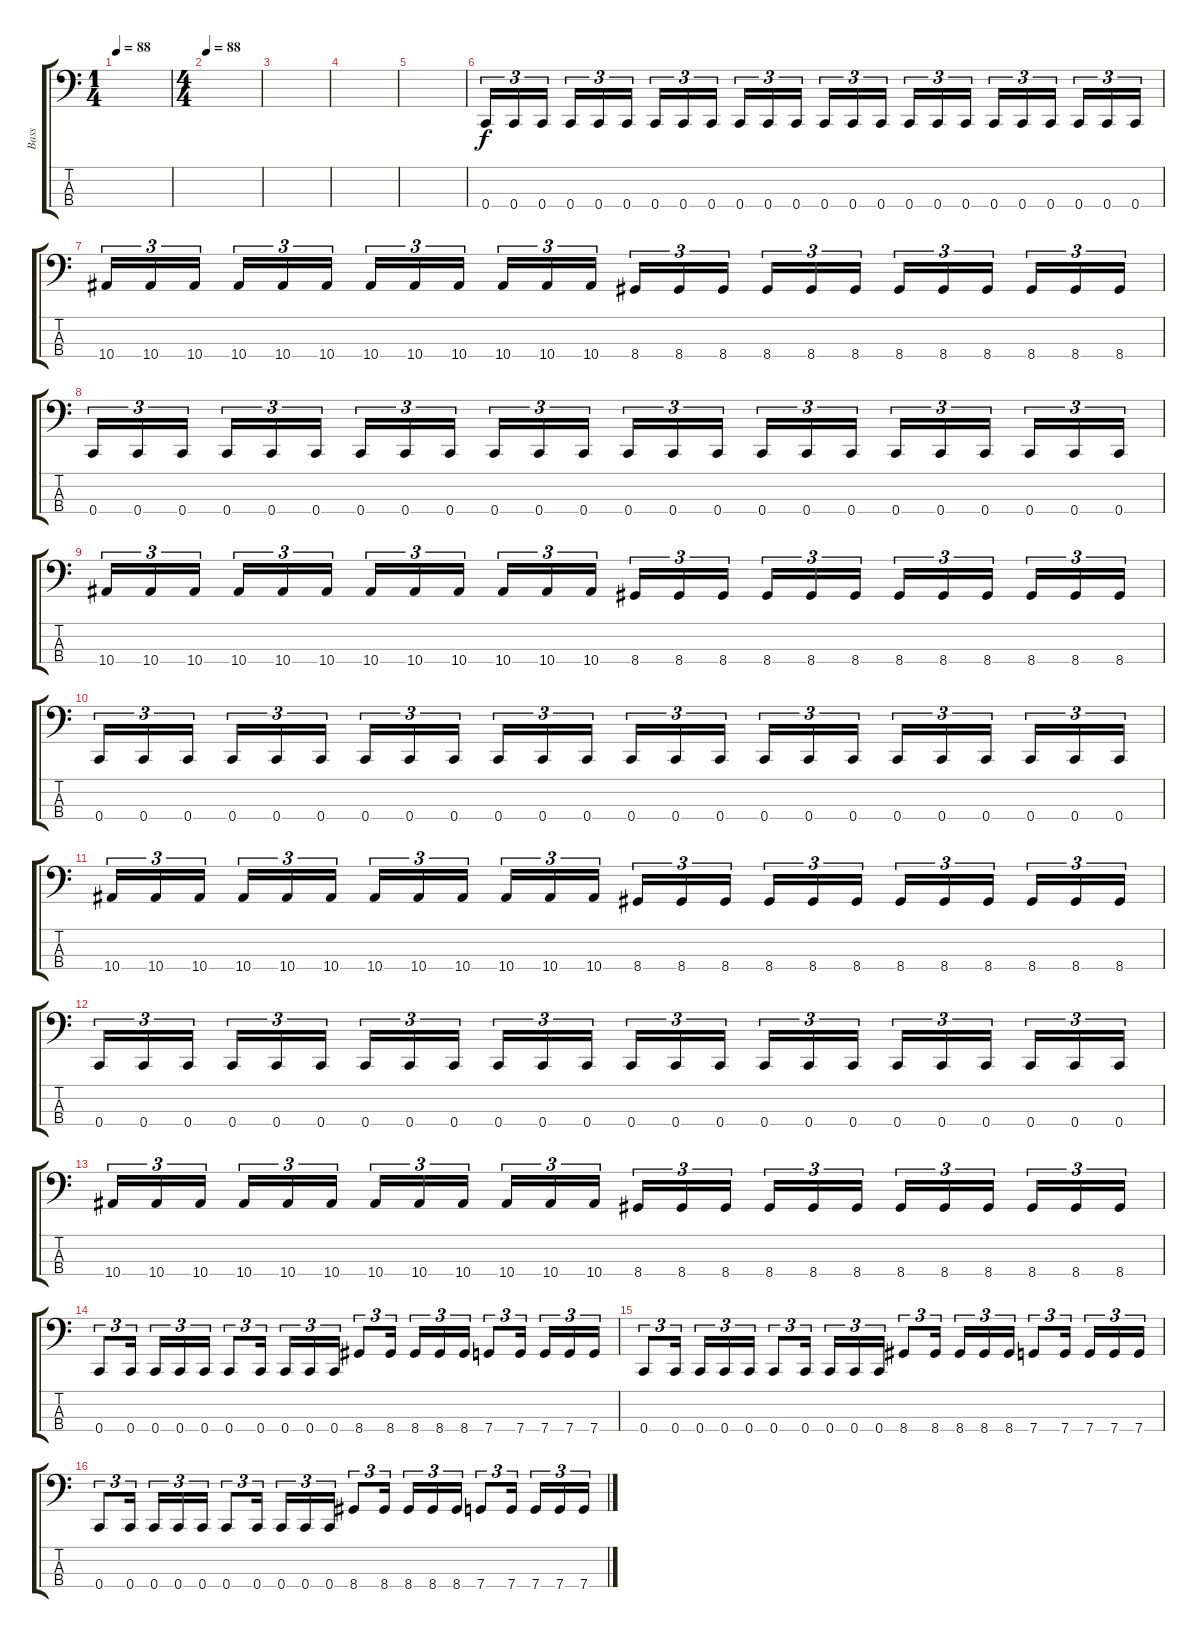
\track ("Bass" "Bass") {instrument electricbasspick}
\staff {score tabs}
\tuning (F2 C2 G1 C1) {hide}
\ts (1 4)
\tempo 88
\tempo 83
\tempo 88
\clef f4
\ks c
|
\ts (4 4)
\tempo 88
|
|
|
|
0.4.16{tu (3 2)} 0.4.16{tu (3 2)} 0.4.16{tu (3 2)} 0.4.16{tu (3 2)} 0.4.16{tu (3 2)} 0.4.16{tu (3 2)} 0.4.16{tu (3 2)} 0.4.16{tu (3 2)} 0.4.16{tu (3 2)} 0.4.16{tu (3 2)} 0.4.16{tu (3 2)} 0.4.16{tu (3 2)} 0.4.16{tu (3 2)} 0.4.16{tu (3 2)} 0.4.16{tu (3 2)} 0.4.16{tu (3 2)} 0.4.16{tu (3 2)} 0.4.16{tu (3 2)} 0.4.16{tu (3 2)} 0.4.16{tu (3 2)} 0.4.16{tu (3 2)} 0.4.16{tu (3 2)} 0.4.16{tu (3 2)} 0.4.16{tu (3 2)} |
10.4.16{tu (3 2)} 10.4.16{tu (3 2)} 10.4.16{tu (3 2)} 10.4.16{tu (3 2)} 10.4.16{tu (3 2)} 10.4.16{tu (3 2)} 10.4.16{tu (3 2)} 10.4.16{tu (3 2)} 10.4.16{tu (3 2)} 10.4.16{tu (3 2)} 10.4.16{tu (3 2)} 10.4.16{tu (3 2)} 8.4.16{tu (3 2)} 8.4.16{tu (3 2)} 8.4.16{tu (3 2)} 8.4.16{tu (3 2)} 8.4.16{tu (3 2)} 8.4.16{tu (3 2)} 8.4.16{tu (3 2)} 8.4.16{tu (3 2)} 8.4.16{tu (3 2)} 8.4.16{tu (3 2)} 8.4.16{tu (3 2)} 8.4.16{tu (3 2)} |
0.4.16{tu (3 2)} 0.4.16{tu (3 2)} 0.4.16{tu (3 2)} 0.4.16{tu (3 2)} 0.4.16{tu (3 2)} 0.4.16{tu (3 2)} 0.4.16{tu (3 2)} 0.4.16{tu (3 2)} 0.4.16{tu (3 2)} 0.4.16{tu (3 2)} 0.4.16{tu (3 2)} 0.4.16{tu (3 2)} 0.4.16{tu (3 2)} 0.4.16{tu (3 2)} 0.4.16{tu (3 2)} 0.4.16{tu (3 2)} 0.4.16{tu (3 2)} 0.4.16{tu (3 2)} 0.4.16{tu (3 2)} 0.4.16{tu (3 2)} 0.4.16{tu (3 2)} 0.4.16{tu (3 2)} 0.4.16{tu (3 2)} 0.4.16{tu (3 2)} |
10.4.16{tu (3 2)} 10.4.16{tu (3 2)} 10.4.16{tu (3 2)} 10.4.16{tu (3 2)} 10.4.16{tu (3 2)} 10.4.16{tu (3 2)} 10.4.16{tu (3 2)} 10.4.16{tu (3 2)} 10.4.16{tu (3 2)} 10.4.16{tu (3 2)} 10.4.16{tu (3 2)} 10.4.16{tu (3 2)} 8.4.16{tu (3 2)} 8.4.16{tu (3 2)} 8.4.16{tu (3 2)} 8.4.16{tu (3 2)} 8.4.16{tu (3 2)} 8.4.16{tu (3 2)} 8.4.16{tu (3 2)} 8.4.16{tu (3 2)} 8.4.16{tu (3 2)} 8.4.16{tu (3 2)} 8.4.16{tu (3 2)} 8.4.16{tu (3 2)} |
0.4.16{tu (3 2)} 0.4.16{tu (3 2)} 0.4.16{tu (3 2)} 0.4.16{tu (3 2)} 0.4.16{tu (3 2)} 0.4.16{tu (3 2)} 0.4.16{tu (3 2)} 0.4.16{tu (3 2)} 0.4.16{tu (3 2)} 0.4.16{tu (3 2)} 0.4.16{tu (3 2)} 0.4.16{tu (3 2)} 0.4.16{tu (3 2)} 0.4.16{tu (3 2)} 0.4.16{tu (3 2)} 0.4.16{tu (3 2)} 0.4.16{tu (3 2)} 0.4.16{tu (3 2)} 0.4.16{tu (3 2)} 0.4.16{tu (3 2)} 0.4.16{tu (3 2)} 0.4.16{tu (3 2)} 0.4.16{tu (3 2)} 0.4.16{tu (3 2)} |
10.4.16{tu (3 2)} 10.4.16{tu (3 2)} 10.4.16{tu (3 2)} 10.4.16{tu (3 2)} 10.4.16{tu (3 2)} 10.4.16{tu (3 2)} 10.4.16{tu (3 2)} 10.4.16{tu (3 2)} 10.4.16{tu (3 2)} 10.4.16{tu (3 2)} 10.4.16{tu (3 2)} 10.4.16{tu (3 2)} 8.4.16{tu (3 2)} 8.4.16{tu (3 2)} 8.4.16{tu (3 2)} 8.4.16{tu (3 2)} 8.4.16{tu (3 2)} 8.4.16{tu (3 2)} 8.4.16{tu (3 2)} 8.4.16{tu (3 2)} 8.4.16{tu (3 2)} 8.4.16{tu (3 2)} 8.4.16{tu (3 2)} 8.4.16{tu (3 2)} |
0.4.16{tu (3 2)} 0.4.16{tu (3 2)} 0.4.16{tu (3 2)} 0.4.16{tu (3 2)} 0.4.16{tu (3 2)} 0.4.16{tu (3 2)} 0.4.16{tu (3 2)} 0.4.16{tu (3 2)} 0.4.16{tu (3 2)} 0.4.16{tu (3 2)} 0.4.16{tu (3 2)} 0.4.16{tu (3 2)} 0.4.16{tu (3 2)} 0.4.16{tu (3 2)} 0.4.16{tu (3 2)} 0.4.16{tu (3 2)} 0.4.16{tu (3 2)} 0.4.16{tu (3 2)} 0.4.16{tu (3 2)} 0.4.16{tu (3 2)} 0.4.16{tu (3 2)} 0.4.16{tu (3 2)} 0.4.16{tu (3 2)} 0.4.16{tu (3 2)} |
10.4.16{tu (3 2)} 10.4.16{tu (3 2)} 10.4.16{tu (3 2)} 10.4.16{tu (3 2)} 10.4.16{tu (3 2)} 10.4.16{tu (3 2)} 10.4.16{tu (3 2)} 10.4.16{tu (3 2)} 10.4.16{tu (3 2)} 10.4.16{tu (3 2)} 10.4.16{tu (3 2)} 10.4.16{tu (3 2)} 8.4.16{tu (3 2)} 8.4.16{tu (3 2)} 8.4.16{tu (3 2)} 8.4.16{tu (3 2)} 8.4.16{tu (3 2)} 8.4.16{tu (3 2)} 8.4.16{tu (3 2)} 8.4.16{tu (3 2)} 8.4.16{tu (3 2)} 8.4.16{tu (3 2)} 8.4.16{tu (3 2)} 8.4.16{tu (3 2)} |
0.4.8{tu (3 2)} 0.4.16{tu (3 2)} 0.4.16{tu (3 2)} 0.4.16{tu (3 2)} 0.4.16{tu (3 2)} 0.4.8{tu (3 2)} 0.4.16{tu (3 2)} 0.4.16{tu (3 2)} 0.4.16{tu (3 2)} 0.4.16{tu (3 2)} 8.4.8{tu (3 2)} 8.4.16{tu (3 2)} 8.4.16{tu (3 2)} 8.4.16{tu (3 2)} 8.4.16{tu (3 2)} 7.4.8{tu (3 2)} 7.4.16{tu (3 2)} 7.4.16{tu (3 2)} 7.4.16{tu (3 2)} 7.4.16{tu (3 2)} |
0.4.8{tu (3 2)} 0.4.16{tu (3 2)} 0.4.16{tu (3 2)} 0.4.16{tu (3 2)} 0.4.16{tu (3 2)} 0.4.8{tu (3 2)} 0.4.16{tu (3 2)} 0.4.16{tu (3 2)} 0.4.16{tu (3 2)} 0.4.16{tu (3 2)} 8.4.8{tu (3 2)} 8.4.16{tu (3 2)} 8.4.16{tu (3 2)} 8.4.16{tu (3 2)} 8.4.16{tu (3 2)} 7.4.8{tu (3 2)} 7.4.16{tu (3 2)} 7.4.16{tu (3 2)} 7.4.16{tu (3 2)} 7.4.16{tu (3 2)} |
0.4.8{tu (3 2)} 0.4.16{tu (3 2)} 0.4.16{tu (3 2)} 0.4.16{tu (3 2)} 0.4.16{tu (3 2)} 0.4.8{tu (3 2)} 0.4.16{tu (3 2)} 0.4.16{tu (3 2)} 0.4.16{tu (3 2)} 0.4.16{tu (3 2)} 8.4.8{tu (3 2)} 8.4.16{tu (3 2)} 8.4.16{tu (3 2)} 8.4.16{tu (3 2)} 8.4.16{tu (3 2)} 7.4.8{tu (3 2)} 7.4.16{tu (3 2)} 7.4.16{tu (3 2)} 7.4.16{tu (3 2)} 7.4.16{tu (3 2)}
